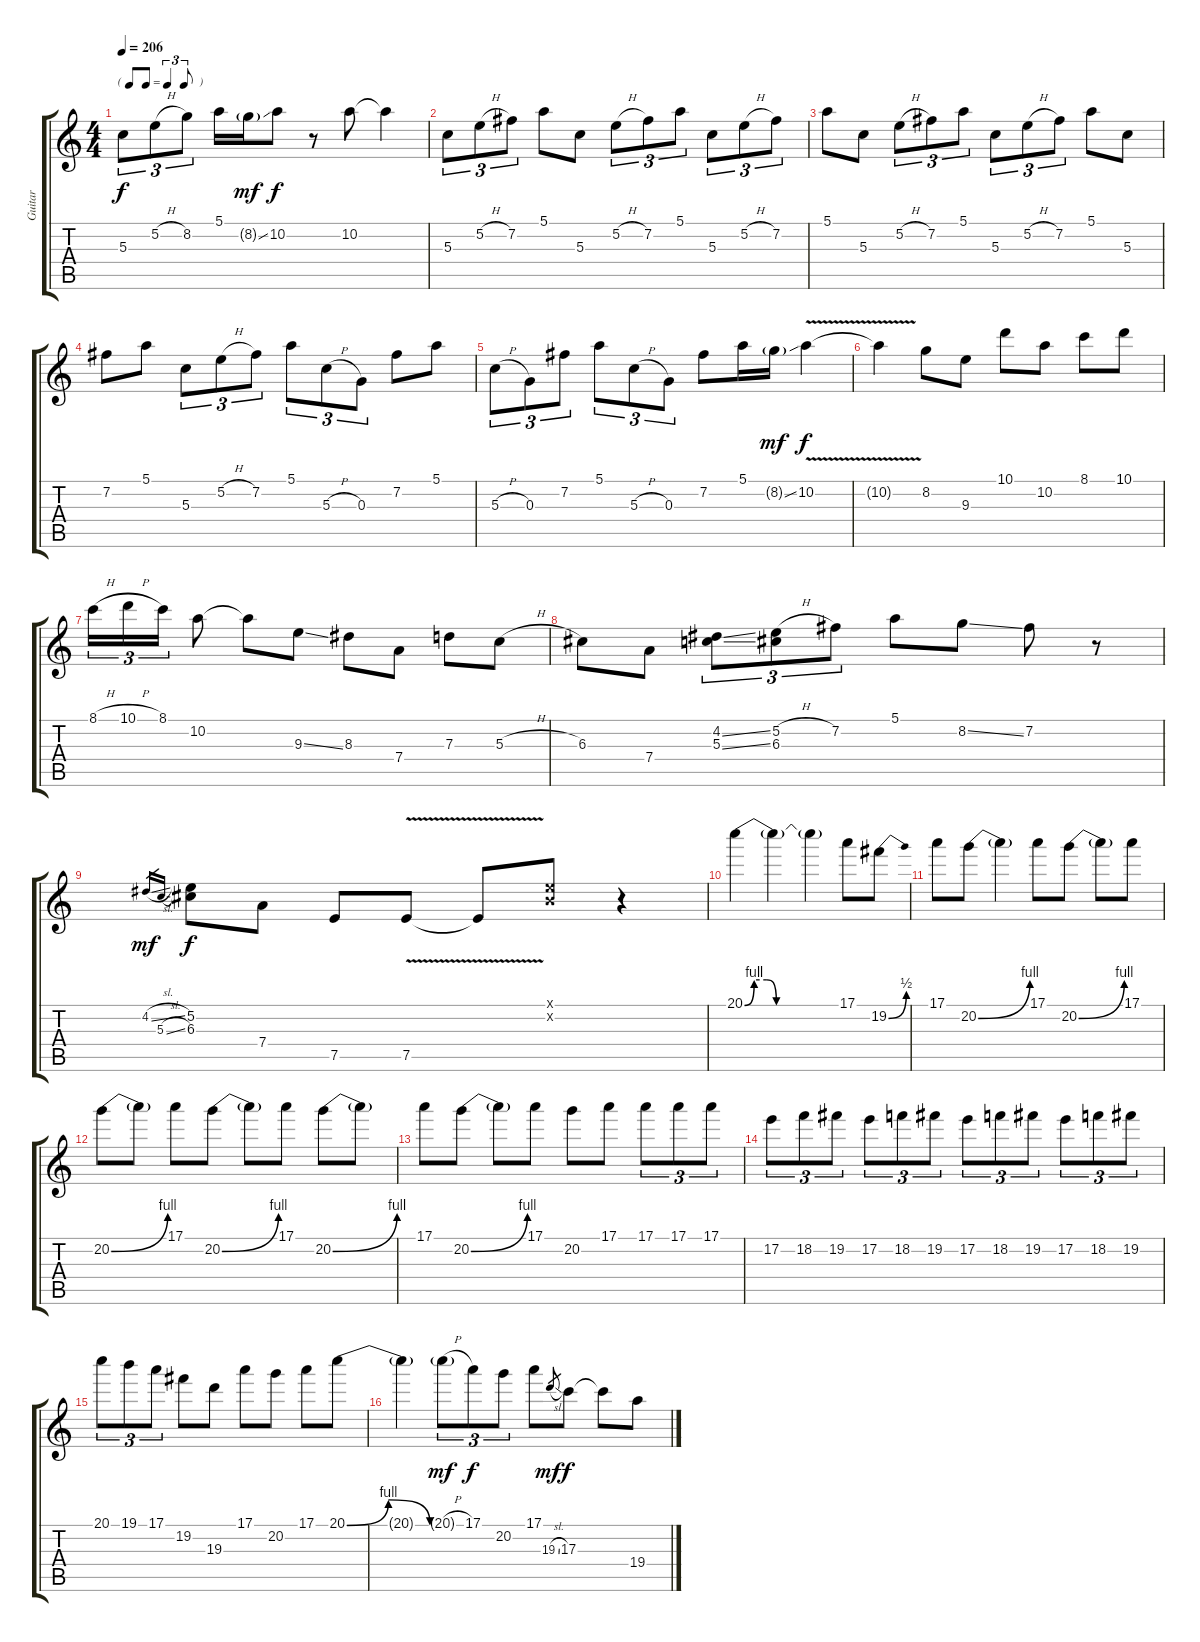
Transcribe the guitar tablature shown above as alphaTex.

\track ("Guitar" "Guitar") {instrument overdrivenguitar}
\staff {score tabs}
\tuning (E4 B3 G3 D3 A2 E2) {hide}
\ts (4 4)
\tf triplet8th
\tempo 206
\clef g2
\ks c
5.3.8{tu (3 2) dy f} 5.2{h}.8{tu (3 2)} 8.2.8{tu (3 2)} 5.1.16 8.2{ss g}.16{dy mf} 10.2.8{dy f} r.8 10.2.8 10.2{t}.4 |
5.3.8{tu (3 2)} 5.2{h}.8{tu (3 2)} 7.2.8{tu (3 2)} 5.1.8 5.3.8 5.2{h}.8{tu (3 2)} 7.2.8{tu (3 2)} 5.1.8{tu (3 2)} 5.3.8{tu (3 2)} 5.2{h}.8{tu (3 2)} 7.2.8{tu (3 2)} |
5.1.8 5.3.8 5.2{h}.8{tu (3 2)} 7.2.8{tu (3 2)} 5.1.8{tu (3 2)} 5.3.8{tu (3 2)} 5.2{h}.8{tu (3 2)} 7.2.8{tu (3 2)} 5.1.8 5.3.8 |
7.2.8 5.1.8 5.3.8{tu (3 2)} 5.2{h}.8{tu (3 2)} 7.2.8{tu (3 2)} 5.1.8{tu (3 2)} 5.3{h}.8{tu (3 2)} 0.3.8{tu (3 2)} 7.2.8 5.1.8 |
5.3{h}.8{tu (3 2)} 0.3.8{tu (3 2)} 7.2.8{tu (3 2)} 5.1.8{tu (3 2)} 5.3{h}.8{tu (3 2)} 0.3.8{tu (3 2)} 7.2.8 5.1.16 8.2{ss g}.16{dy mf} 10.2{v}.4{dy f} |
10.2{t}.4 8.2.8 9.3.8 10.1.8 10.2.8 8.1.8 10.1.8 |
8.1{h}.16{tu (3 2)} 10.1{h}.16{tu (3 2)} 8.1.16{tu (3 2)} 10.2.8 10.2{t}.8 9.3{ss}.8 8.3.8 7.4.8 7.3.8 5.3{h}.8 |
6.3.8 7.4.8 (4.2{ss} 5.3{ss}).8{tu (3 2)} (5.2{h} 6.3).8{tu (3 2)} 7.2.8{tu (3 2)} 5.1.8 8.2{ss}.8 7.2.8 r.8 |
4.2{sl}.16{gr dy mf} 5.3{sl}.16{gr} (5.2 6.3).8{dy f} 7.4.8 7.5.8 7.5{v}.8 7.5{t}.8 (0.1{x} 0.2{x}).8 r.4 |
20.1{be (custom 0 0 6 4 14 4 20 0 60 0)}.4 20.1{t}.4 20.1{t}.4 17.1.8 19.2{be (bend 0 0 60 2)}.8 |
17.1.8 20.2{be (bend 0 0 60 4)}.8 20.2{t}.4 17.1.8 20.2{be (bend 0 0 60 4)}.8 20.2{t}.8 17.1.8 |
20.2{be (bend 0 0 60 4)}.8 20.2{t}.8 17.1.8 20.2{be (bend 0 0 60 4)}.8 20.2{t}.8 17.1.8 20.2{be (bend 0 0 60 4)}.8 20.2{t}.8 |
17.1.8 20.2{be (bend 0 0 60 4)}.8 20.2{t}.8 17.1.8 20.2.8 17.1.8 17.1.8{tu (3 2)} 17.1.8{tu (3 2)} 17.1.8{tu (3 2)} |
17.2.8{tu (3 2)} 18.2.8{tu (3 2)} 19.2.8{tu (3 2)} 17.2.8{tu (3 2)} 18.2.8{tu (3 2)} 19.2.8{tu (3 2)} 17.2.8{tu (3 2)} 18.2.8{tu (3 2)} 19.2.8{tu (3 2)} 17.2.8{tu (3 2)} 18.2.8{tu (3 2)} 19.2.8{tu (3 2)} |
20.1.8{tu (3 2)} 19.1.8{tu (3 2)} 17.1.8{tu (3 2)} 19.2.8 19.3.8 17.1.8 20.2.8 17.1.8 20.1{be (bendrelease 0 0 30 4 40 4 60 0)}.8 |
20.1{t}.4 20.1{h g}.8{tu (3 2) dy mf} 17.1.8{tu (3 2) dy f} 20.2.8{tu (3 2)} 17.1.8 19.3{sl}.8{gr dy mf} 17.3.8{dy f} 17.3{t}.8 19.4.8
